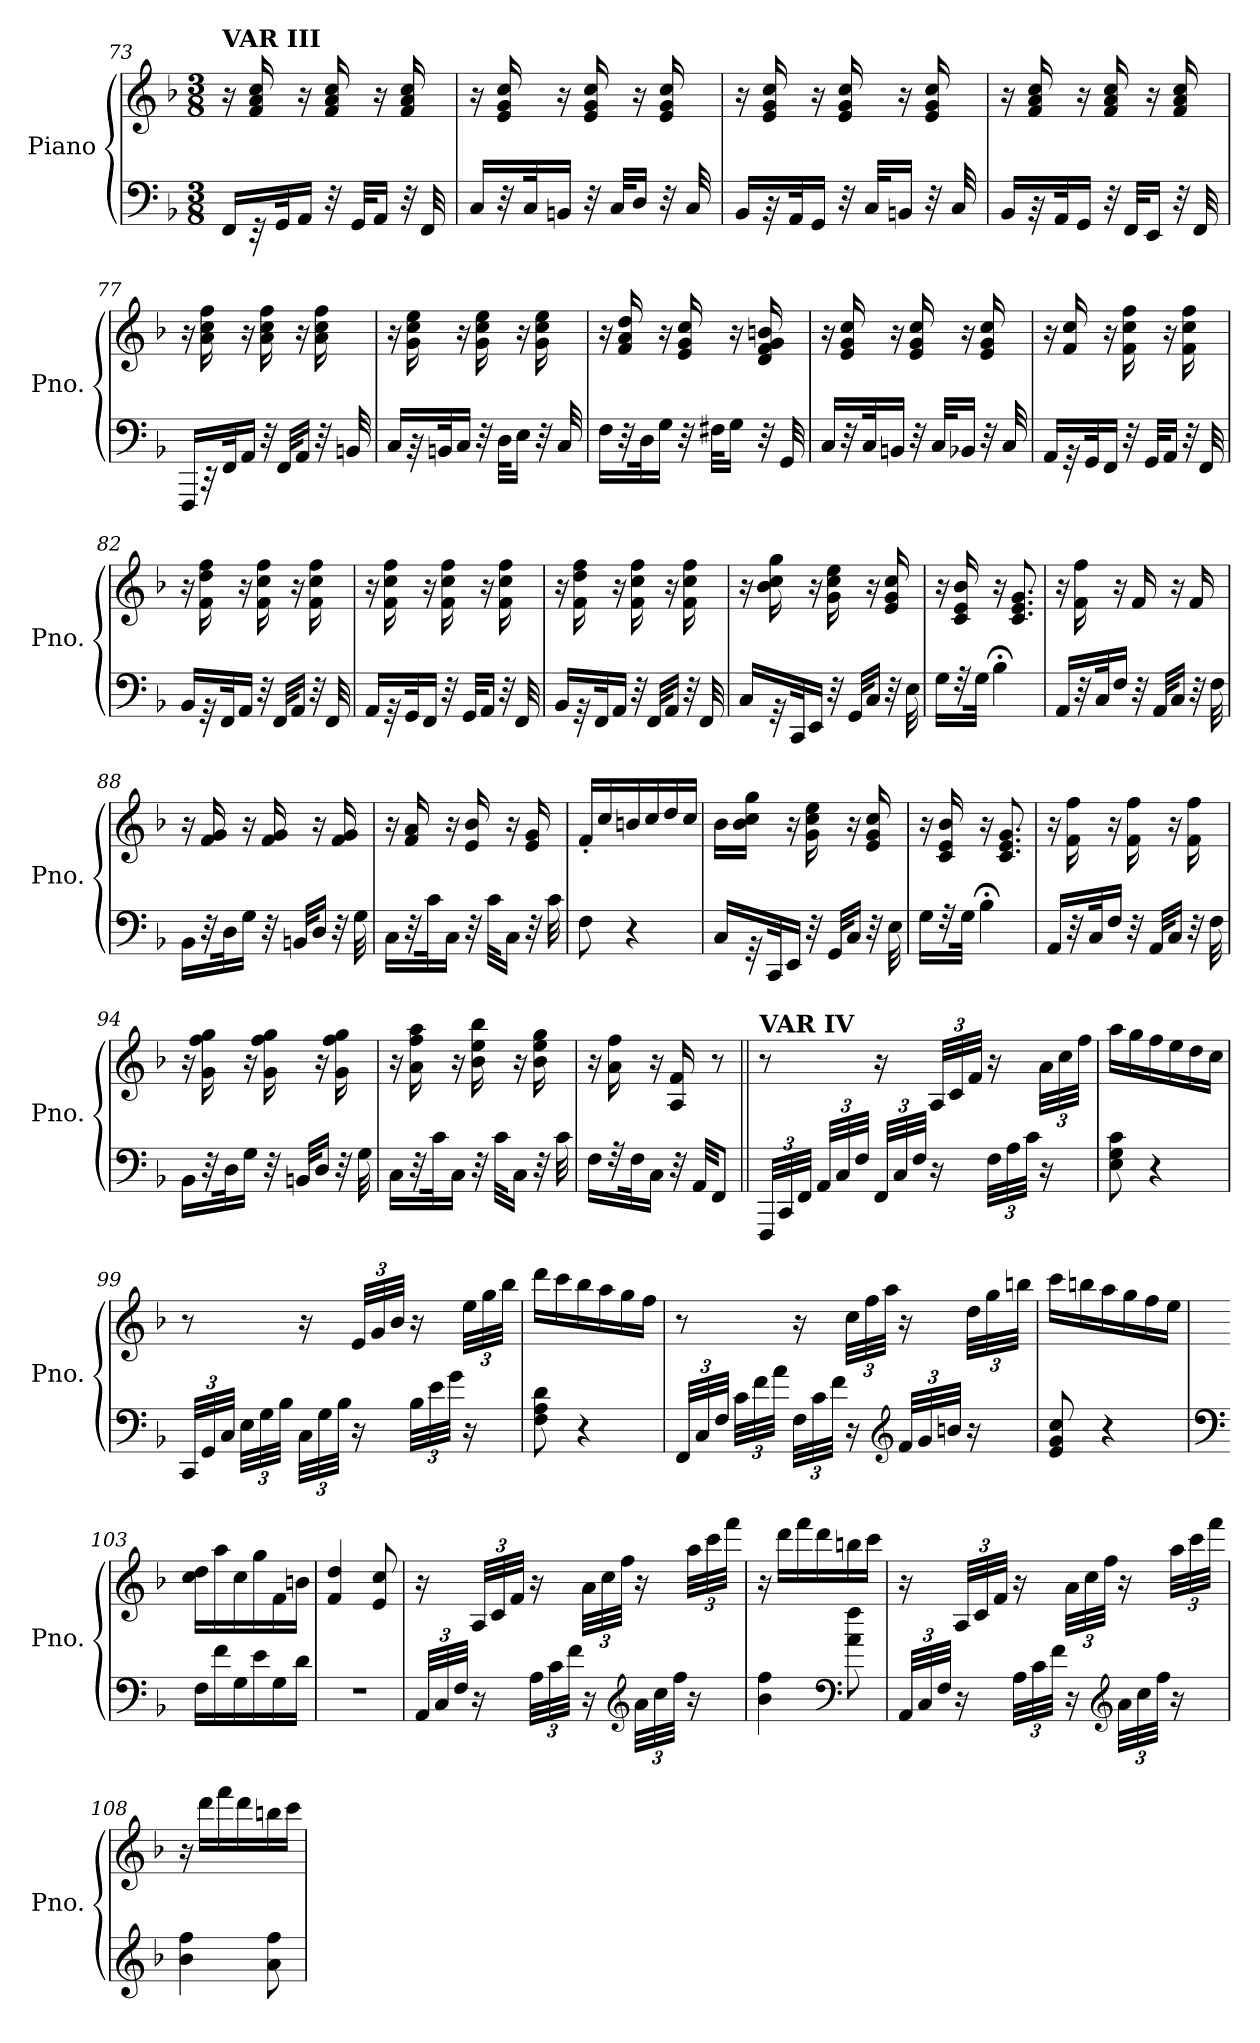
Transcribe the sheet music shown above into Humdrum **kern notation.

**kern	**kern
*part1	*part1
*staff2	*staff1
*I"Piano	*
*I'Pno.	*
*clefF4	*clefG2
*k[b-]	*k[b-]
*M3/8	*M3/8
=73	=73
!	!LO:TX:a:B:t=VAR III
16FF/LL	16r
32r	16f/ 16a/ 16cc/
32GG/K	.
16AA/JJ	16r
32r	16f/ 16a/ 16cc/
32GG/KLL	.
16AA/JJ	16r
32r	16f/ 16a/ 16cc/
32FF/	.
!!LO:PB:g=z
=74	=74
16C/LL	16r
32r	16e/ 16g/ 16cc/
32C/K	.
16BBn/JJ	16r
32r	16e/ 16g/ 16cc/
32C/KLL	.
16D/JJ	16r
32r	16e/ 16g/ 16cc/
32C/	.
=75	=75
16BB-/LL	16r
32r	16e/ 16g/ 16cc/
32AA/K	.
16GG/JJ	16r
32r	16e/ 16g/ 16cc/
32C/KLL	.
16BBn/JJ	16r
32r	16e/ 16g/ 16cc/
32C/	.
=76	=76
16BB-/LL	16r
32r	16f/ 16a/ 16cc/
32AA/K	.
16GG/JJ	16r
32r	16f/ 16a/ 16cc/
32FF/KLL	.
16EE/JJ	16r
32r	16f/ 16a/ 16cc/
32FF/	.
=77	=77
16FFF/LL	16r
32r	16a\ 16cc\ 16ff\
32FF/K	.
16AA/JJ	16r
32r	16a\ 16cc\ 16ff\
32FF/KLL	.
16AA/JJ	16r
32r	16a\ 16cc\ 16ff\
32BBn/	.
!!LO:LB:g=z
=78	=78
16C/LL	16r
32r	16g\ 16cc\ 16ee\
32BBn/K	.
16C/JJ	16r
32r	16g\ 16cc\ 16ee\
32D\KLL	.
16E\JJ	16r
32r	16g\ 16cc\ 16ee\
32C/	.
=79	=79
16F\LL	16r
32r	16f/ 16a/ 16dd/
32D\K	.
16G\JJ	16r
32r	16e/ 16g/ 16cc/
32F#X\KLL	.
16G\JJ	16r
32r	16d/ 16f/ 16g/ 16bn/
32GG/	.
=80	=80
16C/LL	16r
32r	16e/ 16g/ 16cc/
32C/K	.
16BBn/JJ	16r
32r	16e/ 16g/ 16cc/
32C/KLL	.
16BB-X/JJ	16r
32r	16e/ 16g/ 16cc/
32C/	.
=81	=81
16AA/LL	16r
32r	16f/ 16cc/
32GG/K	.
16FF/JJ	16r
32r	16f\ 16cc\ 16ff\
32GG/KLL	.
16AA/JJ	16r
32r	16f\ 16cc\ 16ff\
32FF/	.
!!LO:LB:g=z
=82	=82
16BB-/LL	16r
32r	16f\ 16dd\ 16ff\
32FF/K	.
16AA/JJ	16r
32r	16f\ 16cc\ 16ff\
32FF/KLL	.
16AA/JJ	16r
32r	16f\ 16cc\ 16ff\
32FF/	.
=83	=83
16AA/LL	16r
32r	16f\ 16cc\ 16ff\
32GG/K	.
16FF/JJ	16r
32r	16f\ 16cc\ 16ff\
32GG/KLL	.
16AA/JJ	16r
32r	16f\ 16cc\ 16ff\
32FF/	.
=84	=84
16BB-/LL	16r
32r	16f\ 16dd\ 16ff\
32FF/K	.
16AA/JJ	16r
32r	16f\ 16cc\ 16ff\
32FF/KLL	.
16AA/JJ	16r
32r	16f\ 16cc\ 16ff\
32FF/	.
=85	=85
16C/LL	16r
32r	16b-\ 16cc\ 16gg\
32CC/K	.
16EE/JJ	16r
32r	16g\ 16cc\ 16ee\
32GG/KLL	.
16C/JJ	16r
32r	16e/ 16g/ 16cc/
32E\	.
=86	=86
16G\LL	16r
32r	16c/ 16e/ 16b-/
32G\JJk	.
4B-;\	16r
.	8.c/ 8.e/ 8.g/
!!LO:LB:g=z
=87	=87
16AA/LL	16r
32r	16f\ 16ff\
32C/K	.
16F/JJ	16r
32r	16f/
32AA/KLL	.
16C/JJ	16r
32r	16f/
32F\	.
=88	=88
16BB-\LL	16r
32r	16f/ 16g/
32D\K	.
16G\JJ	16r
32r	16f/ 16g/
32BBn/KLL	.
16D/JJ	16r
32r	16f/ 16g/
32G\	.
=89	=89
16C\LL	16r
32r	16f/ 16a/
32c\K	.
16C\JJ	16r
32r	16e/ 16b-/
32c\KLL	.
16C\JJ	16r
32r	16e/ 16g/
32c\	.
=90	=90
8F\	16f'/LL
.	16cc/
4r	16bn/
.	16cc/
.	16dd/
.	16cc/JJ
=91	=91
16C/LL	16b-\LL
32r	16b-\ 16cc\ 16gg\JJ
32CC/K	.
16EE/JJ	16r
32r	16g\ 16cc\ 16ee\
32GG/KLL	.
16C/JJ	16r
32r	16e/ 16g/ 16cc/
32E\	.
!!LO:LB:g=z
=92	=92
16G\LL	16r
32r	16c/ 16e/ 16b-/
32G\JJk	.
4B-;\	16r
.	8.c/ 8.e/ 8.g/
=93	=93
16AA/LL	16r
32r	16f\ 16ff\
32C/K	.
16F/JJ	16r
32r	16f\ 16ff\
32AA/KLL	.
16C/JJ	16r
32r	16f\ 16ff\
32F\	.
=94	=94
16BB-\LL	16r
32r	16g\ 16ff\ 16gg\
32D\K	.
16G\JJ	16r
32r	16g\ 16ff\ 16gg\
32BBn/KLL	.
16D/JJ	16r
32r	16g\ 16ff\ 16gg\
32G\	.
=95	=95
16C\LL	16r
32r	16a\ 16ff\ 16aa\
32c\K	.
16C\JJ	16r
32r	16b-\ 16ee\ 16bb-\
32c\KLL	.
16C\JJ	16r
32r	16b-\ 16ee\ 16gg\
32c\	.
=96	=96
16F\LL	16r
32r	16a\ 16ff\
32F\K	.
16C\JJ	16r
32r	16A/ 16f/
32AA/KKL	.
8FF/J	8r
!!LO:LB:g=z
=97||	=97||
*Xbrackettup	*
!	!LO:TX:a:B:t=VAR IV
48FFF/LLL	8r
48CC/	.
48FF/JJJ	.
48AA/LLL	.
48C/	.
48F/JJJ	.
48FF/LLL	16r
48C/	.
48F/JJJ	.
*	*Xbrackettup
16r	48A/LLL
.	48c/
.	48f/JJJ
48F\LLL	16r
48A\	.
48c\JJJ	.
16r	48a\LLL
.	48cc\
.	48ff\JJJ
=98	=98
8E\ 8G\ 8c\	16aa\LL
.	16gg\
4r	16ff\
.	16ee\
.	16dd\
.	16cc\JJ
=99	=99
48CC/LLL	8r
48GG/	.
48C/JJJ	.
48E\LLL	.
48G\	.
48B-\JJJ	.
48C\LLL	16r
48G\	.
48B-\JJJ	.
16r	48e/LLL
.	48g/
.	48b-/JJJ
48B-\LLL	16r
48e\	.
48g\JJJ	.
16r	48ee\LLL
.	48gg\
.	48bb-\JJJ
=100	=100
8F\ 8A\ 8d\	16ddd\LL
.	16ccc\
4r	16bb-\
.	16aa\
.	16gg\
.	16ff\JJ
!!LO:PB:g=z
=101	=101
48FF/LLL	8r
48C/	.
48F/JJJ	.
48c\LLL	.
48f\	.
48a\JJJ	.
48F\LLL	16r
48c\	.
48f\JJJ	.
16r	48cc\LLL
.	48ff\
.	48aa\JJJ
*clefG2	*
48f/LLL	16r
48g/	.
48bn/JJJ	.
16r	48dd\LLL
.	48gg\
.	48bbn\JJJ
=102	=102
8e/ 8g/ 8cc/	16ccc\LL
.	16bbn\
4r	16aa\
.	16gg\
.	16ff\
.	16ee\JJ
=103	=103
*clefF4	*
16F\LL	16cc\ 16dd\LL
16f\	16aa\
16G\	16cc\
16e\	16gg\
16G\	16f\
16d\JJ	16bn\JJ
=104	=104
4.r	4f/ 4dd/
.	8e/ 8cc/
!!LO:LB:g=z
=105	=105
48AA/LLL	16r
48C/	.
48F/JJJ	.
16r	48A/LLL
.	48c/
.	48f/JJJ
48A\LLL	16r
48c\	.
48f\JJJ	.
16r	48a\LLL
.	48cc\
.	48ff\JJJ
*clefG2	*
48a\LLL	16r
48cc\	.
48ff\JJJ	.
16r	48aa\LLL
.	48ccc\
.	48fff\JJJ
=106	=106
4b-\ 4ff\	16r
.	16ddd\LL
.	16fff\
.	16ddd\
*clefF4	*
8a\ 8ff\	16bbn\
.	16ccc\JJ
=107	=107
48AA/LLL	16r
48C/	.
48F/JJJ	.
16r	48A/LLL
.	48c/
.	48f/JJJ
48A\LLL	16r
48c\	.
48f\JJJ	.
16r	48a\LLL
.	48cc\
.	48ff\JJJ
*clefG2	*
48a\LLL	16r
48cc\	.
48ff\JJJ	.
16r	48aa\LLL
.	48ccc\
.	48fff\JJJ
!!LO:LB:g=z
=108	=108
4b-\ 4ff\	16r
.	16ddd\LL
.	16fff\
.	16ddd\
8a\ 8ff\	16bbn\
.	16ccc\JJ
=	=
*-	*-
